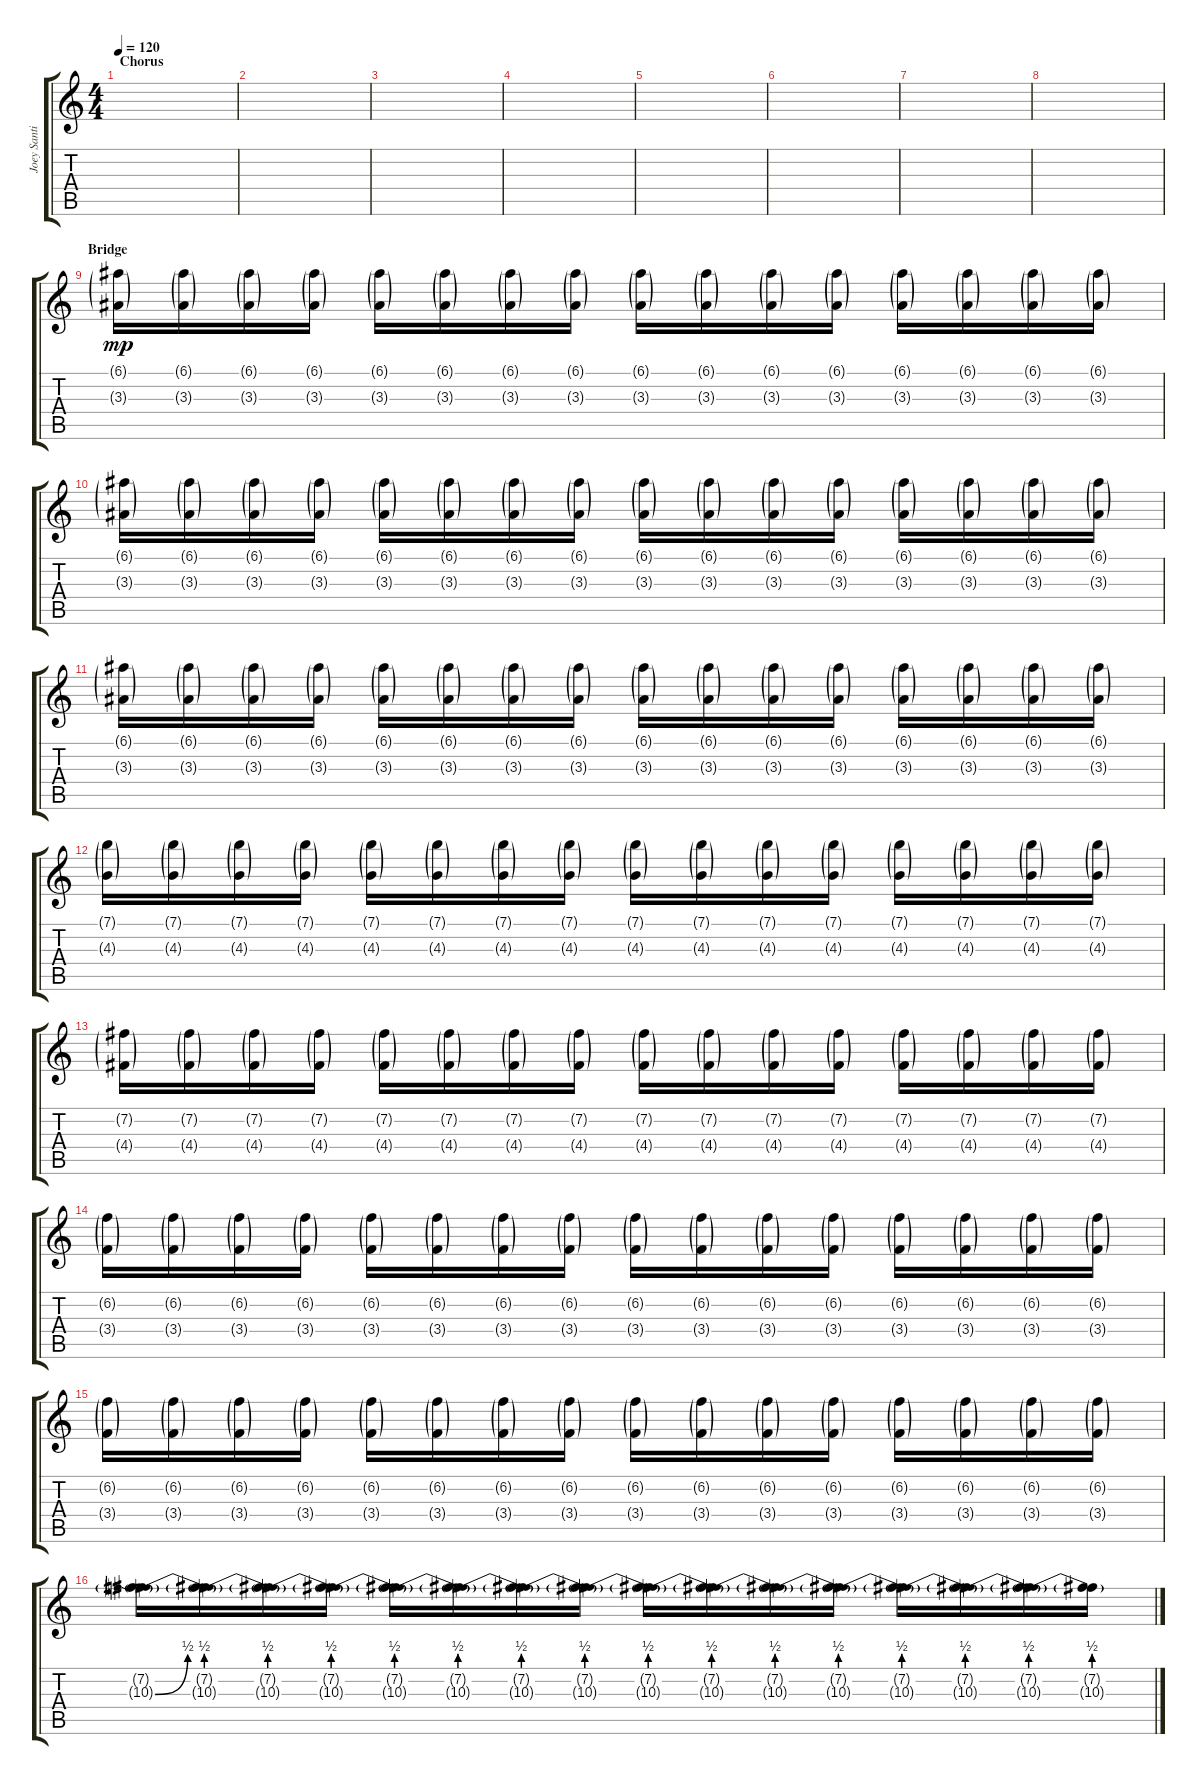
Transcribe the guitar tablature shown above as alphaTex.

\track ("Joey Santiago" "Joey Santi") {instrument distortionguitar}
\staff {score tabs}
\tuning (E4 B3 G3 D3 A2 E2) {hide}
\ts (4 4)
\section ("" "Chorus")
\tempo 120
\clef g2
\ks c
|
|
|
|
|
|
|
|
\section ("" "Bridge")
(6.1{g} 3.3{g}).16{dy mp instrument distortionguitar} (6.1{g} 3.3{g}).16 (6.1{g} 3.3{g}).16 (6.1{g} 3.3{g}).16 (6.1{g} 3.3{g}).16 (6.1{g} 3.3{g}).16 (6.1{g} 3.3{g}).16 (6.1{g} 3.3{g}).16 (6.1{g} 3.3{g}).16 (6.1{g} 3.3{g}).16 (6.1{g} 3.3{g}).16 (6.1{g} 3.3{g}).16 (6.1{g} 3.3{g}).16 (6.1{g} 3.3{g}).16 (6.1{g} 3.3{g}).16 (6.1{g} 3.3{g}).16 |
(6.1{g} 3.3{g}).16 (6.1{g} 3.3{g}).16 (6.1{g} 3.3{g}).16 (6.1{g} 3.3{g}).16 (6.1{g} 3.3{g}).16 (6.1{g} 3.3{g}).16 (6.1{g} 3.3{g}).16 (6.1{g} 3.3{g}).16 (6.1{g} 3.3{g}).16 (6.1{g} 3.3{g}).16 (6.1{g} 3.3{g}).16 (6.1{g} 3.3{g}).16 (6.1{g} 3.3{g}).16 (6.1{g} 3.3{g}).16 (6.1{g} 3.3{g}).16 (6.1{g} 3.3{g}).16 |
(6.1{g} 3.3{g}).16 (6.1{g} 3.3{g}).16 (6.1{g} 3.3{g}).16 (6.1{g} 3.3{g}).16 (6.1{g} 3.3{g}).16 (6.1{g} 3.3{g}).16 (6.1{g} 3.3{g}).16 (6.1{g} 3.3{g}).16 (6.1{g} 3.3{g}).16 (6.1{g} 3.3{g}).16 (6.1{g} 3.3{g}).16 (6.1{g} 3.3{g}).16 (6.1{g} 3.3{g}).16 (6.1{g} 3.3{g}).16 (6.1{g} 3.3{g}).16 (6.1{g} 3.3{g}).16 |
(7.1{g} 4.3{g}).16 (7.1{g} 4.3{g}).16 (7.1{g} 4.3{g}).16 (7.1{g} 4.3{g}).16 (7.1{g} 4.3{g}).16 (7.1{g} 4.3{g}).16 (7.1{g} 4.3{g}).16 (7.1{g} 4.3{g}).16 (7.1{g} 4.3{g}).16 (7.1{g} 4.3{g}).16 (7.1{g} 4.3{g}).16 (7.1{g} 4.3{g}).16 (7.1{g} 4.3{g}).16 (7.1{g} 4.3{g}).16 (7.1{g} 4.3{g}).16 (7.1{g} 4.3{g}).16 |
(7.2{g} 4.4{g}).16 (7.2{g} 4.4{g}).16 (7.2{g} 4.4{g}).16 (7.2{g} 4.4{g}).16 (7.2{g} 4.4{g}).16 (7.2{g} 4.4{g}).16 (7.2{g} 4.4{g}).16 (7.2{g} 4.4{g}).16 (7.2{g} 4.4{g}).16 (7.2{g} 4.4{g}).16 (7.2{g} 4.4{g}).16 (7.2{g} 4.4{g}).16 (7.2{g} 4.4{g}).16 (7.2{g} 4.4{g}).16 (7.2{g} 4.4{g}).16 (7.2{g} 4.4{g}).16 |
(6.2{g} 3.4{g}).16 (6.2{g} 3.4{g}).16 (6.2{g} 3.4{g}).16 (6.2{g} 3.4{g}).16 (6.2{g} 3.4{g}).16 (6.2{g} 3.4{g}).16 (6.2{g} 3.4{g}).16 (6.2{g} 3.4{g}).16 (6.2{g} 3.4{g}).16 (6.2{g} 3.4{g}).16 (6.2{g} 3.4{g}).16 (6.2{g} 3.4{g}).16 (6.2{g} 3.4{g}).16 (6.2{g} 3.4{g}).16 (6.2{g} 3.4{g}).16 (6.2{g} 3.4{g}).16 |
(6.2{g} 3.4{g}).16 (6.2{g} 3.4{g}).16 (6.2{g} 3.4{g}).16 (6.2{g} 3.4{g}).16 (6.2{g} 3.4{g}).16 (6.2{g} 3.4{g}).16 (6.2{g} 3.4{g}).16 (6.2{g} 3.4{g}).16 (6.2{g} 3.4{g}).16 (6.2{g} 3.4{g}).16 (6.2{g} 3.4{g}).16 (6.2{g} 3.4{g}).16 (6.2{g} 3.4{g}).16 (6.2{g} 3.4{g}).16 (6.2{g} 3.4{g}).16 (6.2{g} 3.4{g}).16 |
(7.2{g} 10.3{be (bend 0 0 60 2) g}).16 (7.2{g} 10.3{be (prebend 0 2 60 2) g}).16 (7.2{g} 10.3{be (prebend 0 2 60 2) g}).16 (7.2{g} 10.3{be (prebend 0 2 60 2) g}).16 (7.2{g} 10.3{be (prebend 0 2 60 2) g}).16 (7.2{g} 10.3{be (prebend 0 2 60 2) g}).16 (7.2{g} 10.3{be (prebend 0 2 60 2) g}).16 (7.2{g} 10.3{be (prebend 0 2 60 2) g}).16 (7.2{g} 10.3{be (prebend 0 2 60 2) g}).16 (7.2{g} 10.3{be (prebend 0 2 60 2) g}).16 (7.2{g} 10.3{be (prebend 0 2 60 2) g}).16 (7.2{g} 10.3{be (prebend 0 2 60 2) g}).16 (7.2{g} 10.3{be (prebend 0 2 60 2) g}).16 (7.2{g} 10.3{be (prebend 0 2 60 2) g}).16 (7.2{g} 10.3{be (prebend 0 2 60 2) g}).16 (7.2{g} 10.3{be (prebend 0 2 60 2) g}).16
